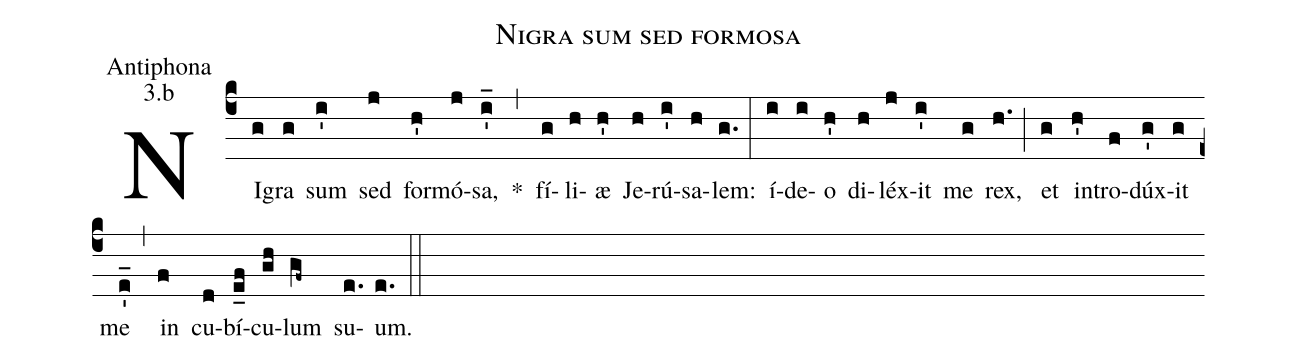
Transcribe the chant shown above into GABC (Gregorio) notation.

name:Nigra sum sed formosa;
office-part:Antiphona;
mode:3.b;
%%
(c4) NI(g)gra(g) sum(i') sed(j) for(h')mó(j)sa,(i'_) *(,) fí(g)li(h)æ(h') Je(h)rú(i')sa(h)lem:(g.) (:) í(i)de(i)o(h') di(h)léx(j)it(i') me(g) rex,(h.) (;) et(g) in(h')tro(f)dúx(g')it(g) me(e'_) (,) in(f) cu(d)bí(e_f)cu(gh)lum(gf~) su(e.)um.(e.) (::)
